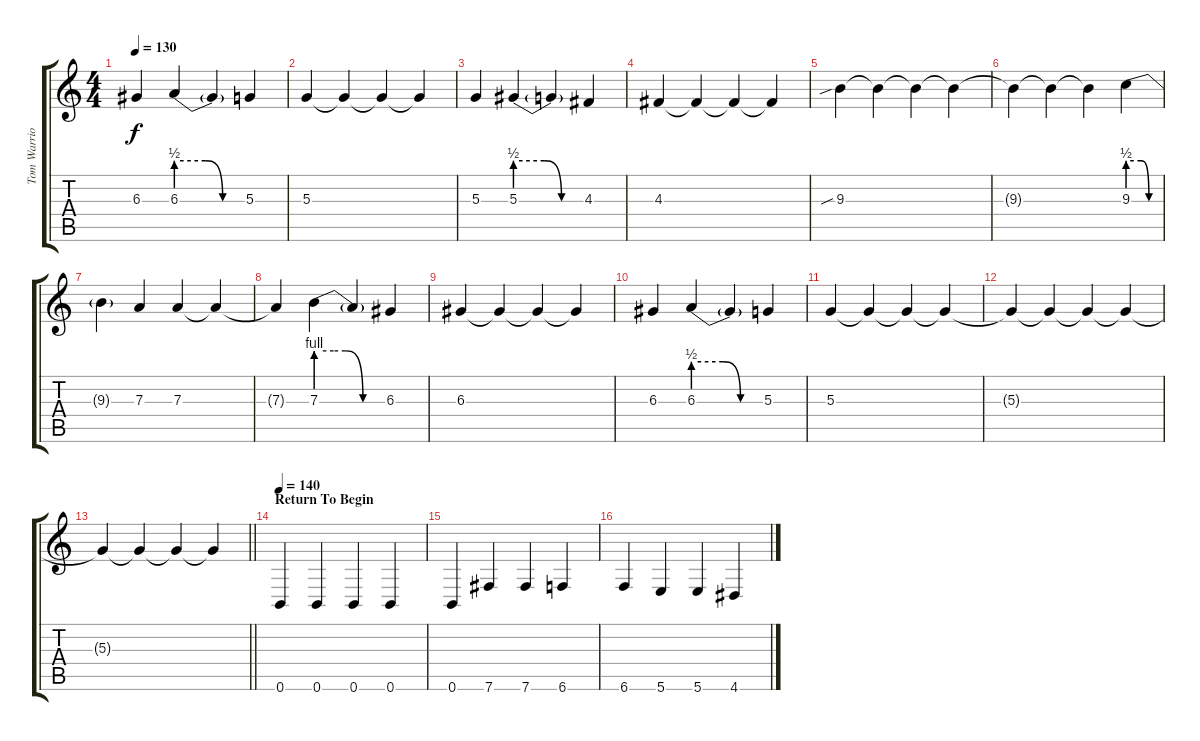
\track ("Tom Warrior" "Tom Warrio") {instrument distortionguitar}
\staff {score tabs}
\tuning (B3 Gb3 D3 A2 E2 B1) {hide}
\ts (4 4)
\tempo 130
\clef g2
\ks c
6.3{t}.4{dy f} 6.3{be (custom 0 2 25 2 40 0 60 0)}.4 6.3{t}.4 5.3.4 |
5.3.4 5.3{t}.4 5.3{t}.4 5.3{t}.4 |
5.3.4 5.3{be (custom 0 2 25 2 40 0 60 0)}.4 5.3{t}.4 4.3.4 |
4.3.4 4.3{t}.4 4.3{t}.4 4.3{t}.4 |
9.3{sib}.4 9.3{t}.4 9.3{t}.4 9.3{t}.4 |
9.3{t}.4 9.3{t}.4 9.3{t}.4 9.3{be (custom 0 2 25 2 40 0 60 0)}.4 |
9.3{t}.4 7.3.4 7.3.4 7.3{t}.4 |
7.3{t}.4 7.3{be (custom 0 4 15 4 25 4 40 0 60 0)}.4 7.3{t}.4 6.3.4 |
6.3.4 6.3{t}.4 6.3{t}.4 6.3{t}.4 |
6.3.4 6.3{be (custom 0 2 25 2 40 0 60 0)}.4 6.3{t}.4 5.3.4 |
5.3.4 5.3{t}.4 5.3{t}.4 5.3{t}.4 |
5.3{t}.4 5.3{t}.4 5.3{t}.4 5.3{t}.4 |
\barLineRight lightlight
5.3{t}.4 5.3{t}.4 5.3{t}.4 5.3{t}.4 |
\section ("" "Return To Begin")
\tempo 140
0.6.4 0.6.4 0.6.4 0.6.4 |
0.6.4 7.6.4 7.6.4 6.6.4 |
6.6.4 5.6.4 5.6.4 4.6.4
